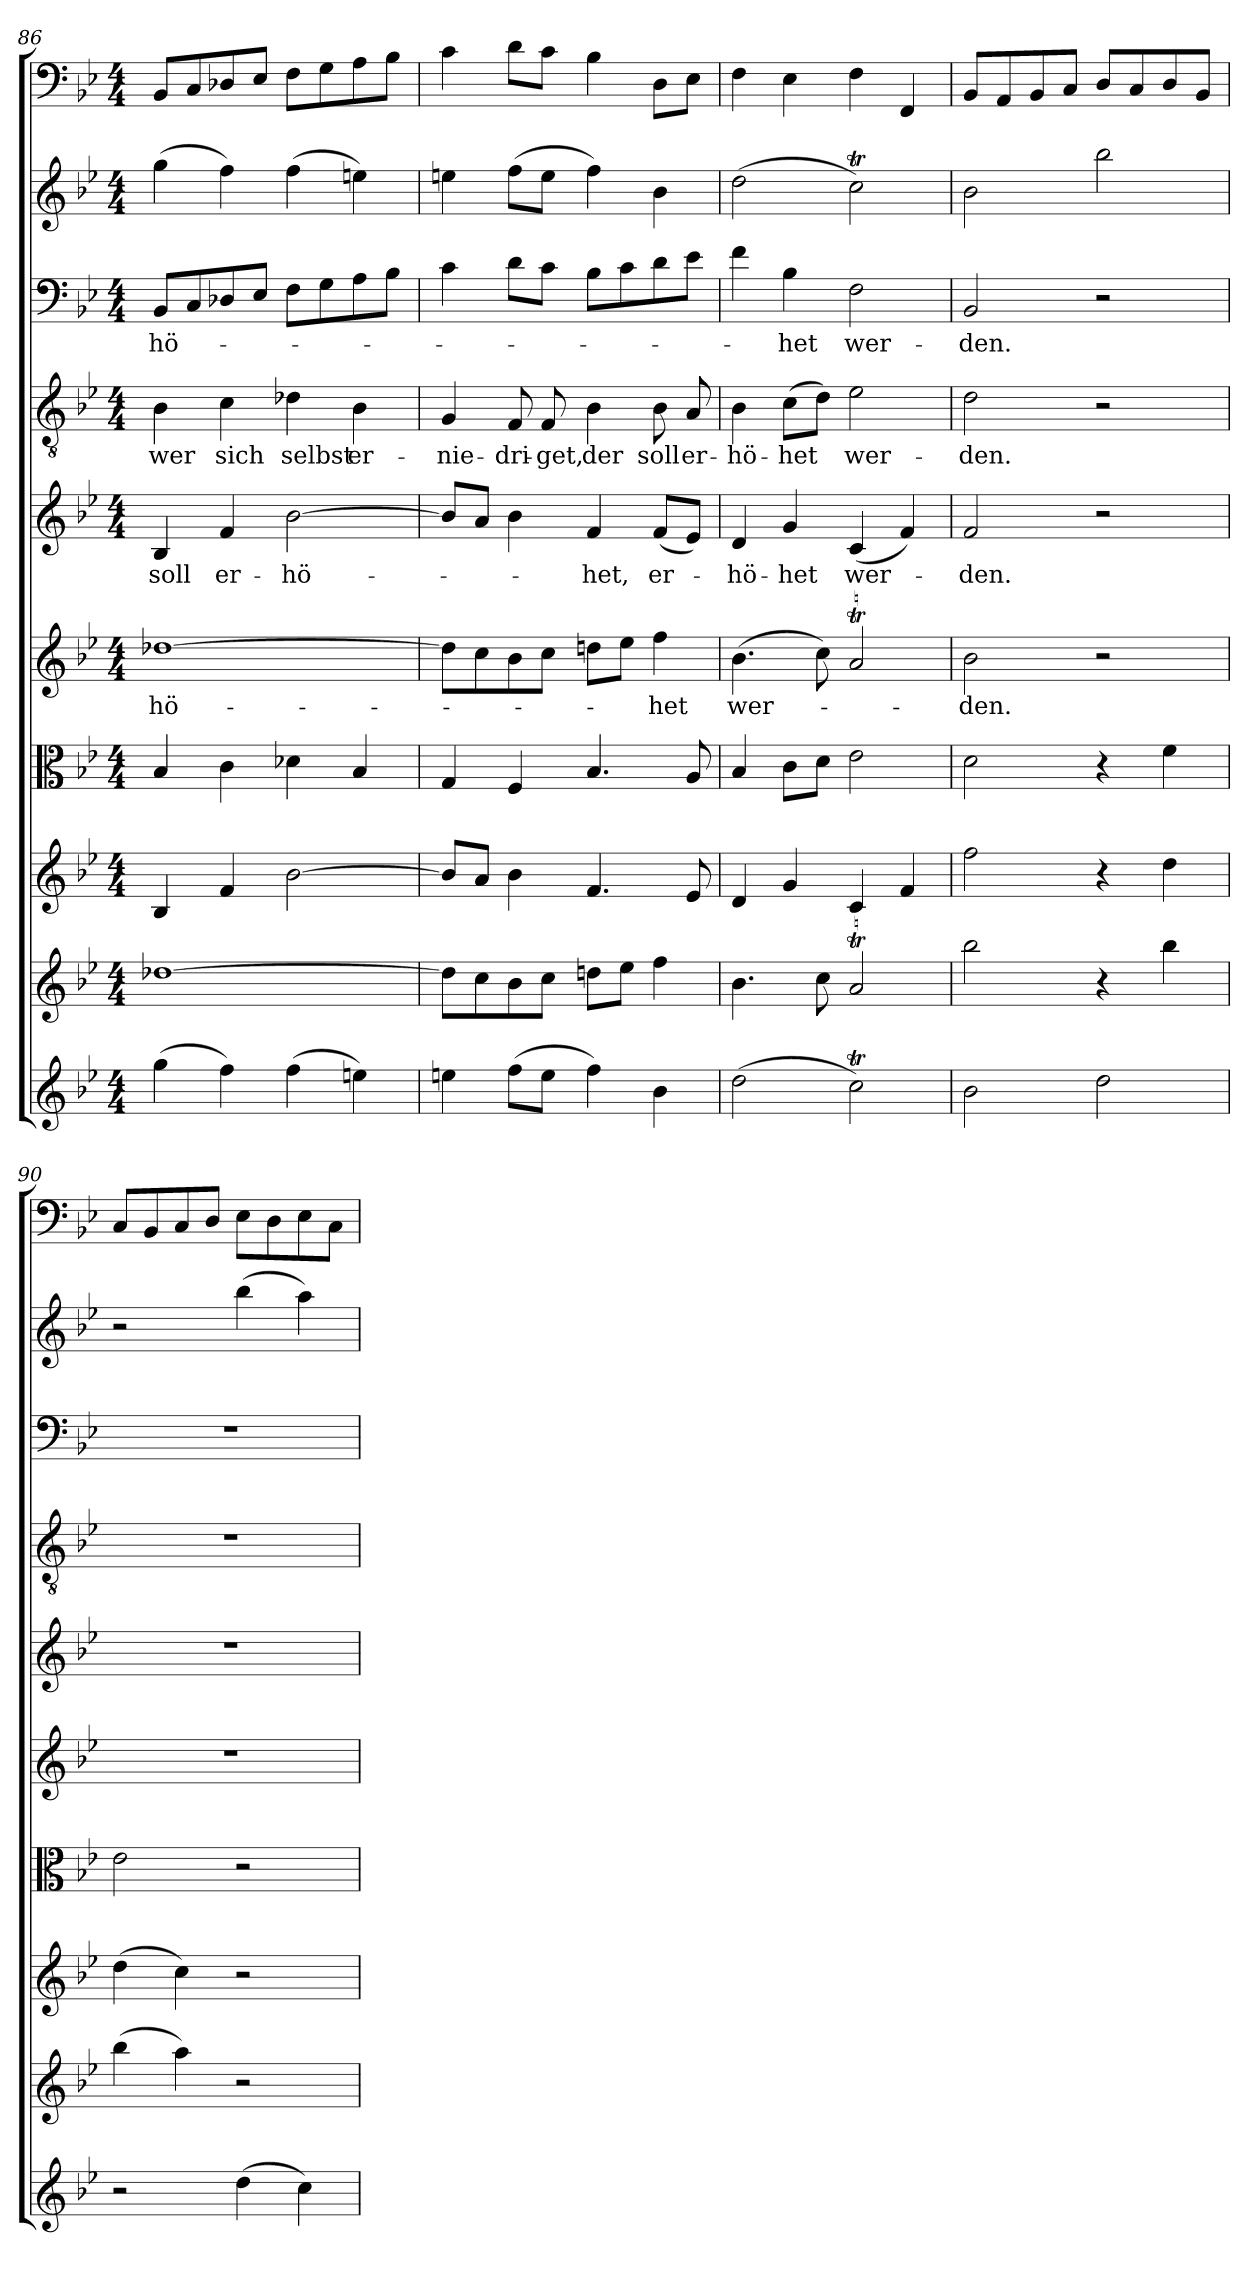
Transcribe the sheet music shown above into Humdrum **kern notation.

**kern	**kern	**kern	**kern	**kern	**text	**kern	**text	**kern	**text	**kern	**text	**kern	**kern
*part10	*part9	*part8	*part7	*part6	*part6	*part5	*part5	*part4	*part4	*part3	*part3	*part2	*part1
*staff10	*staff9	*staff8	*staff7	*staff6	*staff6	*staff5	*staff5	*staff4	*staff4	*staff3	*staff3	*staff2	*staff1
*clefG2	*clefG2	*clefG2	*clefC3	*clefG2	*	*clefG2	*	*clefGv2	*	*clefF4	*	*clefG2	*clefF4
*k[b-e-]	*k[b-e-]	*k[b-e-]	*k[b-e-]	*k[b-e-]	*	*k[b-e-]	*	*k[b-e-]	*	*k[b-e-]	*	*k[b-e-]	*k[b-e-]
*g:	*g:	*g:	*g:	*g:	*	*g:	*	*g:	*	*g:	*	*g:	*g:
*M4/4	*M4/4	*M4/4	*M4/4	*M4/4	*	*M4/4	*	*M4/4	*	*M4/4	*	*M4/4	*M4/4
=86	=86	=86	=86	=86	=86	=86	=86	=86	=86	=86	=86	=86	=86
(4gg\	[1dd-X\	4B-/	4B-/	[1dd-X\	-hö-	4B-/	soll	4B-\	wer	8BB-/L	-hö-	(4gg\	8BB-/L
.	.	.	.	.	.	.	.	.	.	8C/	.	.	8C/
4ff\)	.	4f/	4c\	.	.	4f/	er-	4c\	sich	8D-X/	.	4ff\)	8D-X/
.	.	.	.	.	.	.	.	.	.	8E-/J	.	.	8E-/J
(4ff\	.	[2b-\	4d-X\	.	.	[2b-\	-hö-	4d-X\	selbst	8F\L	.	(4ff\	8F\L
.	.	.	.	.	.	.	.	.	.	8G\	.	.	8G\
4een\)	.	.	4B-/	.	.	.	.	4B-\	er-	8A\	.	4een\)	8A\
.	.	.	.	.	.	.	.	.	.	8B-\J	.	.	8B-\J
=87	=87	=87	=87	=87	=87	=87	=87	=87	=87	=87	=87	=87	=87
4een\	8dd-\L]	8b-/L]	4G/	8dd-\L]	.	8b-/L]	.	4G/	-nie-	4c\	.	4een\	4c\
.	8cc\	8a/J	.	8cc\	.	8a/J	.	.	.	.	.	.	.
(8ff\L	8b-\	4b-\	4F/	8b-\	.	4b-\	.	8F/	-dri-	8d\L	.	(8ff\L	8d\L
8ee\J	8cc\J	.	.	8cc\J	.	.	.	8F/	-get,	8c\J	.	8ee\J	8c\J
4ff\)	8ddn\L	4.f/	4.B-/	8ddn\L	.	4f/	-het,	4B-\	der	8B-\L	.	4ff\)	4B-\
.	8ee-\J	.	.	8ee-\J	.	.	.	.	.	8c\	.	.	.
4b-\	4ff\	.	.	4ff\	-het	(8f/L	er-	8B-\	soll	8d\	.	4b-\	8D\L
.	.	8e-/	8A/	.	.	8e-/J)	.	8A/	er-	8e-\J	.	.	8E-\J
=88	=88	=88	=88	=88	=88	=88	=88	=88	=88	=88	=88	=88	=88
(2dd\	4.b-\	4d/	4B-/	(4.b-\	wer-	4d/	-hö-	4B-\	-hö-	4f\	.	(2dd\	4F\
.	.	4g/	8c\L	.	.	4g/	-het	(8c\L	-het	4B-\	-het	.	4E-\
.	8cc\	.	8d\J	8cc\)	.	.	.	8d\J)	.	.	.	.	.
2ccT\)	2aT/	4c/	2e-\	2aT/	.	(4c/	wer-	2e-\	wer-	2F\	wer-	2ccT\)	4F\
.	.	4f/	.	.	.	4f/)	.	.	.	.	.	.	4FF/
=89	=89	=89	=89	=89	=89	=89	=89	=89	=89	=89	=89	=89	=89
2b-\	2bb-\	2ff\	2d\	2b-\	-den.	2f/	-den.	2d\	-den.	2BB-/	-den.	2b-\	8BB-/L
.	.	.	.	.	.	.	.	.	.	.	.	.	8AA/
.	.	.	.	.	.	.	.	.	.	.	.	.	8BB-/
.	.	.	.	.	.	.	.	.	.	.	.	.	8C/J
2dd\	4r	4r	4r	2r	.	2r	.	2r	.	2r	.	2bb-\	8D/L
.	.	.	.	.	.	.	.	.	.	.	.	.	8C/
.	4bb-\	4dd\	4f\	.	.	.	.	.	.	.	.	.	8D/
.	.	.	.	.	.	.	.	.	.	.	.	.	8BB-/J
=90	=90	=90	=90	=90	=90	=90	=90	=90	=90	=90	=90	=90	=90
2r	(4bb-\	(4dd\	2e-\	1r	.	1r	.	1r	.	1r	.	2r	8C/L
.	.	.	.	.	.	.	.	.	.	.	.	.	8BB-/
.	4aa\)	4cc\)	.	.	.	.	.	.	.	.	.	.	8C/
.	.	.	.	.	.	.	.	.	.	.	.	.	8D/J
(4dd\	2r	2r	2r	.	.	.	.	.	.	.	.	(4bb-\	8E-\L
.	.	.	.	.	.	.	.	.	.	.	.	.	8D\
4cc\)	.	.	.	.	.	.	.	.	.	.	.	4aa\)	8E-\
.	.	.	.	.	.	.	.	.	.	.	.	.	8C\J
=	=	=	=	=	=	=	=	=	=	=	=	=	=
*-	*-	*-	*-	*-	*-	*-	*-	*-	*-	*-	*-	*-	*-
